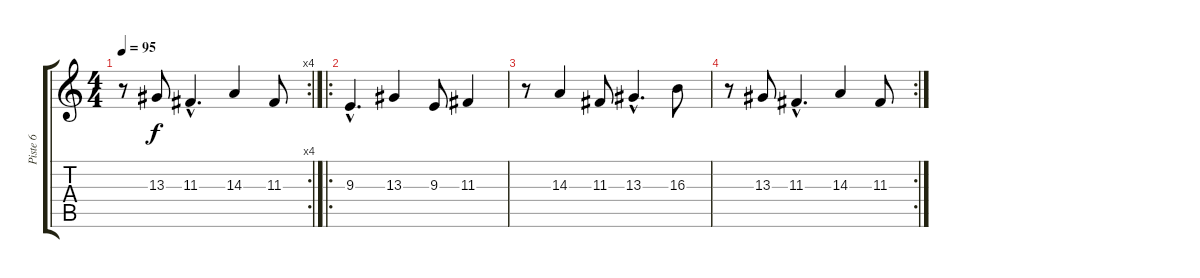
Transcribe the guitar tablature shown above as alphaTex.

\track ("Piste 6" "Piste 6") {instrument agogo}
\staff {score tabs}
\tuning (E4 B3 G3 D3 A2 E2) {hide}
\rc 4
\ts (4 4)
\tempo 95
\clef g2
\ks c
r.8{dy f} 13.3.8 11.3{hac}.4{d} 14.3.4 11.3.8 |
\ro
9.3{hac}.4{d} 13.3.4 9.3.8 11.3.4 |
r.8 14.3.4 11.3.8 13.3{hac}.4{d} 16.3.8 |
\rc 2
r.8 13.3.8 11.3{hac}.4{d} 14.3.4 11.3.8
